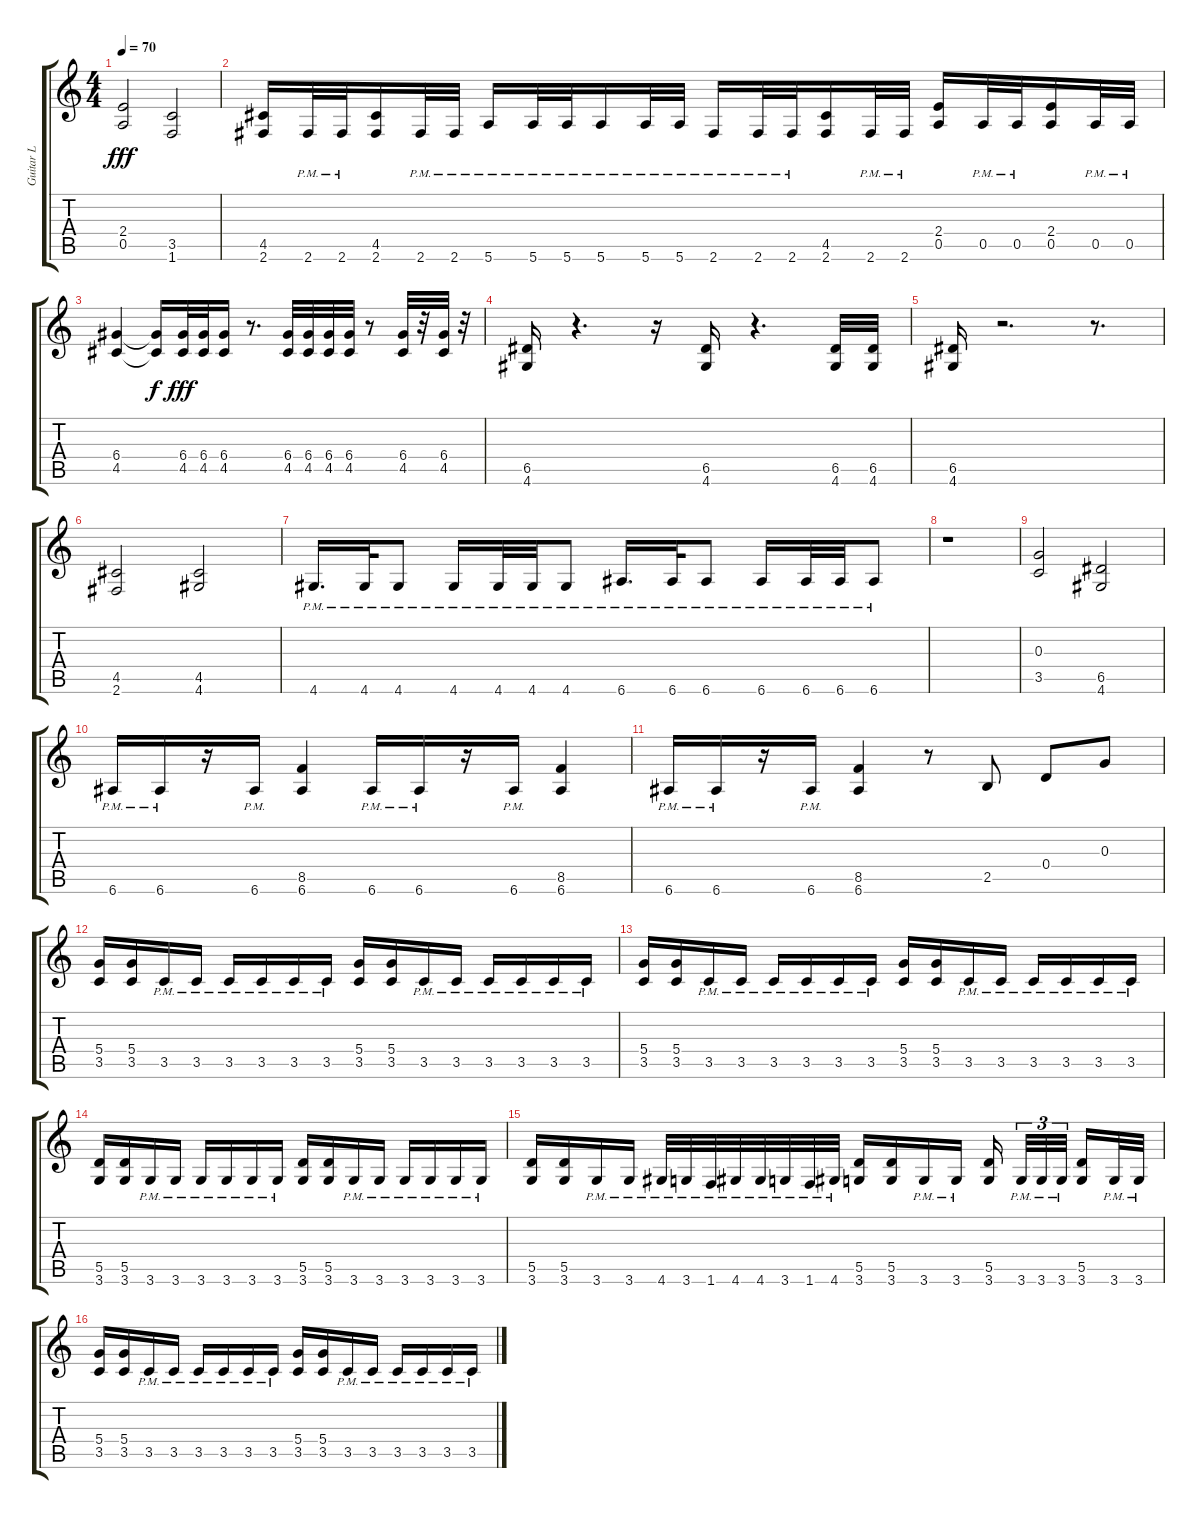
\track ("Guitar L" "Guitar L") {instrument distortionguitar}
\staff {score tabs}
\tuning (E4 B3 G3 D3 A2 E2) {hide}
\ts (4 4)
\tempo 70
\clef g2
\ks c
(2.4 0.5).2{dy fff} (3.5 1.6).2 |
(4.5 2.6).16 2.6{pm}.32 2.6{pm}.32 (4.5 2.6).16 2.6{pm}.32 2.6{pm}.32 5.6{pm}.16 5.6{pm}.32 5.6{pm}.32 5.6{pm}.16 5.6{pm}.32 5.6{pm}.32 2.6{pm}.16 2.6{pm}.32 2.6{pm}.32 (4.5 2.6).16 2.6{pm}.32 2.6{pm}.32 (2.4 0.5).16 0.5{pm}.32 0.5{pm}.32 (2.4 0.5).16 0.5{pm}.32 0.5{pm}.32 |
(6.4 4.5).4 (6.4{t} 4.5{t}).16{dy f} (6.4 4.5).32{dy fff} (6.4 4.5).32 (6.4 4.5).16 r.8{d} (6.4 4.5).32 (6.4 4.5).32 (6.4 4.5).32 (6.4 4.5).32 r.8 (6.4 4.5).32 r.32 (6.4 4.5).32 r.32 |
(6.5 4.6).16 r.4{d} r.16 (6.5 4.6).16 r.4{d} (6.5 4.6).32 (6.5 4.6).32 |
(6.5 4.6).16 r.2{d} r.8{d} |
(4.5 2.6).2 (4.5 4.6).2 |
4.6{pm}.16{d} 4.6{pm}.32 4.6{pm}.8 4.6{pm}.16 4.6{pm}.32 4.6{pm}.32 4.6{pm}.8 6.6{pm}.16{d} 6.6{pm}.32 6.6{pm}.8 6.6{pm}.16 6.6{pm}.32 6.6{pm}.32 6.6{pm}.8 |
r.1 |
(0.3 3.5).2 (6.5 4.6).2 |
6.6{pm}.16 6.6{pm}.16 r.16 6.6{pm}.16 (8.5 6.6).4 6.6{pm}.16 6.6{pm}.16 r.16 6.6{pm}.16 (8.5 6.6).4 |
6.6{pm}.16 6.6{pm}.16 r.16 6.6{pm}.16 (8.5 6.6).4 r.8 2.5.8 0.4.8 0.3.8 |
(5.4 3.5).16{volume 12} (5.4 3.5).16 3.5{pm}.16 3.5{pm}.16 3.5{pm}.16 3.5{pm}.16 3.5{pm}.16 3.5{pm}.16 (5.4 3.5).16 (5.4 3.5).16 3.5{pm}.16 3.5{pm}.16 3.5{pm}.16 3.5{pm}.16 3.5{pm}.16 3.5{pm}.16 |
(5.4 3.5).16 (5.4 3.5).16 3.5{pm}.16 3.5{pm}.16 3.5{pm}.16 3.5{pm}.16 3.5{pm}.16 3.5{pm}.16 (5.4 3.5).16 (5.4 3.5).16 3.5{pm}.16 3.5{pm}.16 3.5{pm}.16 3.5{pm}.16 3.5{pm}.16 3.5{pm}.16 |
(5.5 3.6).16 (5.5 3.6).16 3.6{pm}.16 3.6{pm}.16 3.6{pm}.16 3.6{pm}.16 3.6{pm}.16 3.6{pm}.16 (5.5 3.6).16 (5.5 3.6).16 3.6{pm}.16 3.6{pm}.16 3.6{pm}.16 3.6{pm}.16 3.6{pm}.16 3.6{pm}.16 |
(5.5 3.6).16 (5.5 3.6).16 3.6{pm}.16 3.6{pm}.16 4.6{pm}.32 3.6{pm}.32 1.6{pm}.32 4.6{pm}.32 4.6{pm}.32 3.6{pm}.32 1.6{pm}.32 4.6{pm}.32 (5.5 3.6).16 (5.5 3.6).16 3.6{pm}.16 3.6{pm}.16 (5.5 3.6).16{beam splitsecondary} 3.6{pm}.32{tu (3 2)} 3.6{pm}.32{tu (3 2)} 3.6{pm}.32{tu (3 2) beam splitsecondary} (5.5 3.6).16 3.6{pm}.32 3.6{pm}.32 |
(5.4 3.5).16 (5.4 3.5).16 3.5{pm}.16 3.5{pm}.16 3.5{pm}.16 3.5{pm}.16 3.5{pm}.16 3.5{pm}.16 (5.4 3.5).16 (5.4 3.5).16 3.5{pm}.16 3.5{pm}.16 3.5{pm}.16 3.5{pm}.16 3.5{pm}.16 3.5{pm}.16
